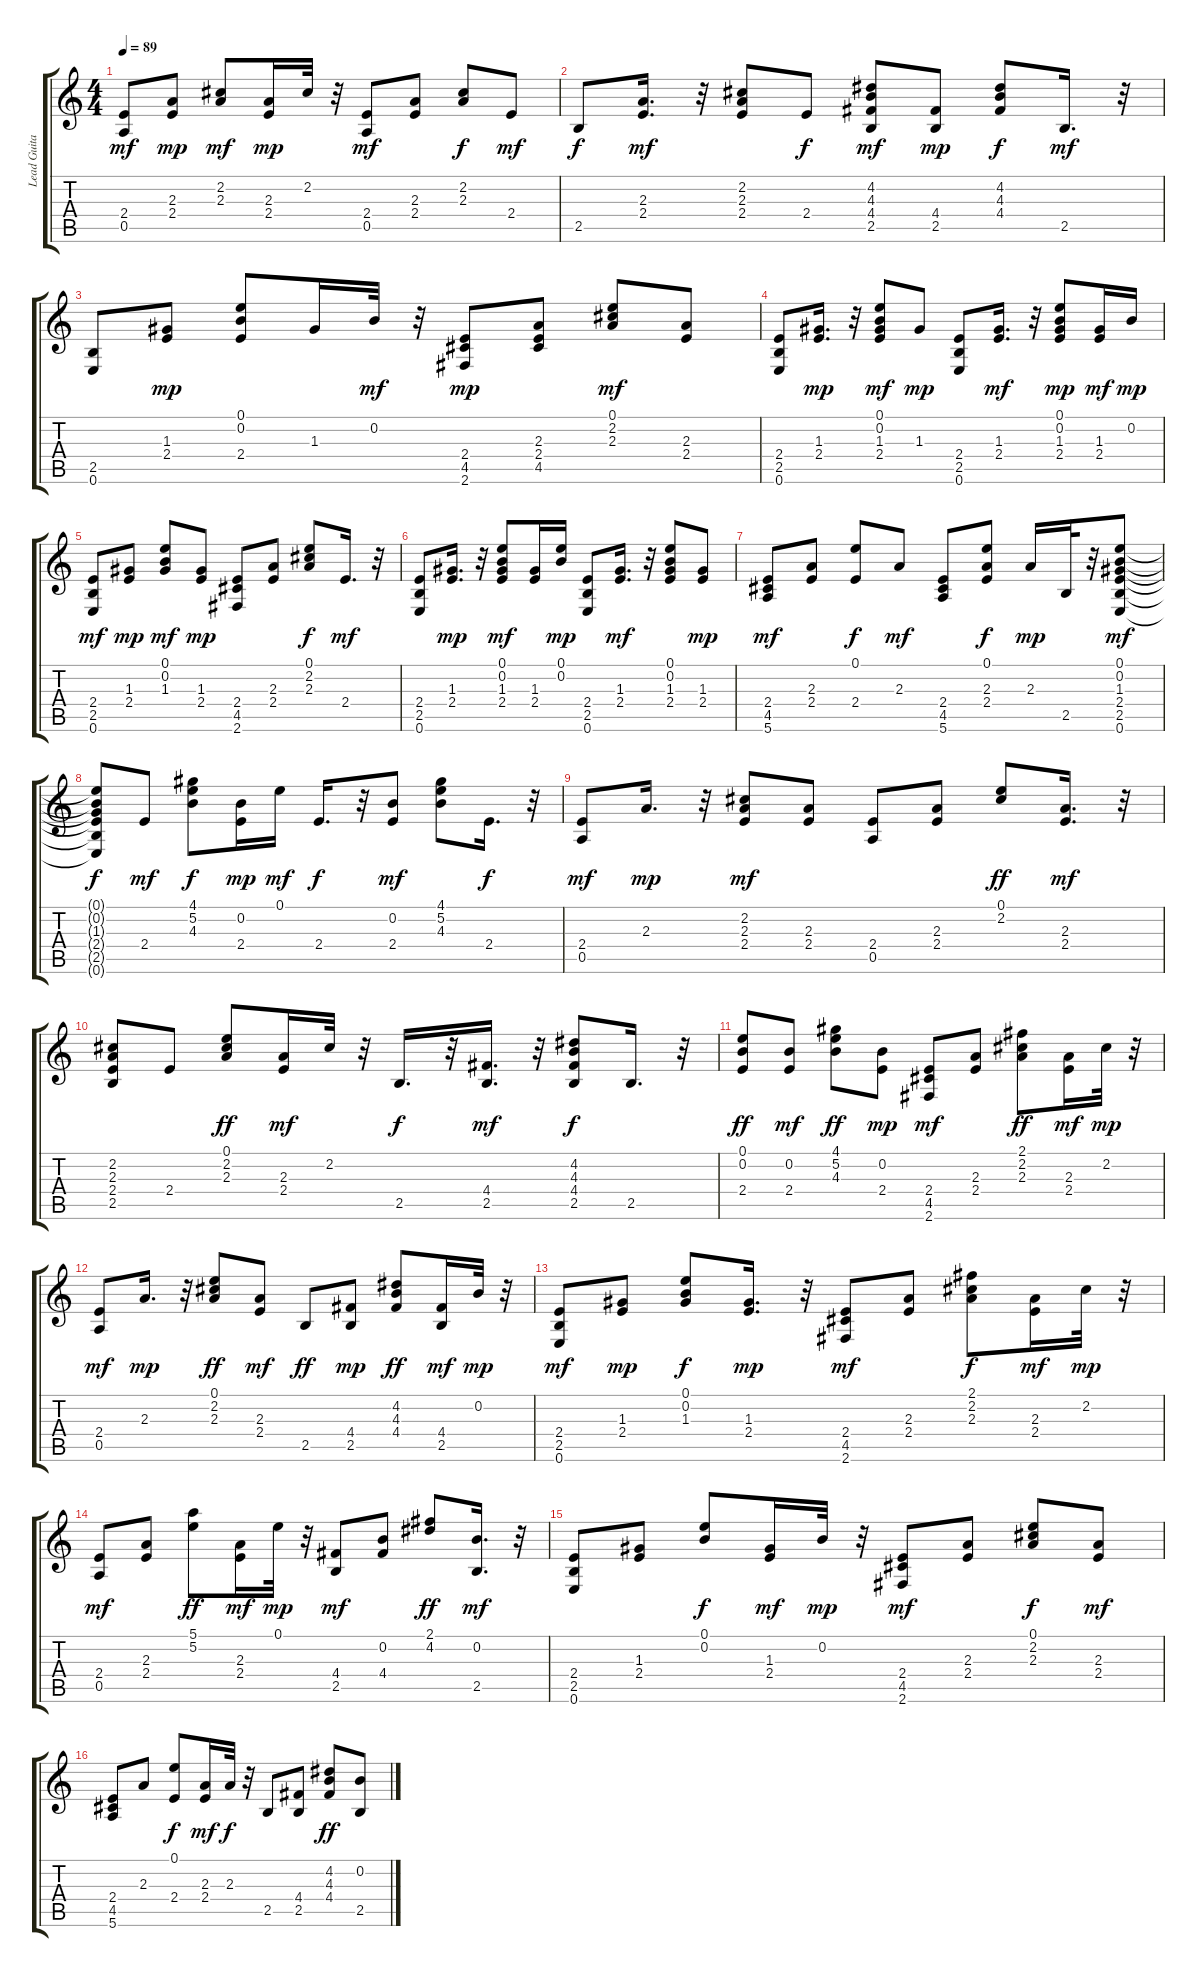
\track ("Lead Guitar" "Lead Guita") {instrument acousticguitarsteel}
\staff {score tabs}
\tuning (E4 B3 G3 D3 A2 E2) {hide}
\ts (4 4)
\tempo 89
\clef g2
\ks c
(2.4 0.5).8{dy mf} (2.3 2.4).8{dy mp} (2.2 2.3).8{dy mf} (2.3 2.4).16{dy mp} 2.2.32 r.32 (2.4 0.5).8{dy mf} (2.3 2.4).8 (2.2 2.3).8{dy f} 2.4.8{dy mf} |
2.5.8{dy f} (2.3 2.4).16{d dy mf} r.32 (2.2 2.3 2.4).8 2.4.8{dy f} (4.2 4.3 4.4 2.5).8{dy mf} (4.4 2.5).8{dy mp} (4.2 4.3 4.4).8{dy f} 2.5.16{d dy mf} r.32 |
(2.5 0.6).8 (1.3 2.4).8{dy mp} (0.1 0.2 2.4).8 1.3.16 0.2.32{dy mf} r.32 (2.4 4.5 2.6).8{dy mp} (2.3 2.4 4.5).8 (0.1 2.2 2.3).8{dy mf} (2.3 2.4).8 |
(2.4 2.5 0.6).8 (1.3 2.4).16{d dy mp} r.32 (0.1 0.2 1.3 2.4).8{dy mf} 1.3.8{dy mp} (2.4 2.5 0.6).8 (1.3 2.4).16{d dy mf} r.32 (0.1 0.2 1.3 2.4).8{dy mp} (1.3 2.4).16{dy mf} 0.2.16{dy mp} |
(2.4 2.5 0.6).8{dy mf} (1.3 2.4).8{dy mp} (0.1 0.2 1.3).8{dy mf} (1.3 2.4).8{dy mp} (2.4 4.5 2.6).8 (2.3 2.4).8 (0.1 2.2 2.3).8{dy f} 2.4.16{d dy mf} r.32 |
(2.4 2.5 0.6).8 (1.3 2.4).16{d dy mp} r.32 (0.1 0.2 1.3 2.4).8{dy mf} (1.3 2.4).16 (0.1 0.2).16{dy mp} (2.4 2.5 0.6).8 (1.3 2.4).16{d dy mf} r.32 (0.1 0.2 1.3 2.4).8 (1.3 2.4).8{dy mp} |
(2.4 4.5 5.6).8{dy mf} (2.3 2.4).8 (0.1 2.4).8{dy f} 2.3.8{dy mf} (2.4 4.5 5.6).8 (0.1 2.3 2.4).8{dy f} 2.3.16{dy mp} 2.5.32 r.32 (0.1 0.2 1.3 2.4 2.5 0.6).8{dy mf} |
(0.1{t} 0.2{t} 1.3{t} 2.4{t} 2.5{t} 0.6{t}).8{dy f} 2.4.8{dy mf} (4.1 5.2 4.3).8{dy f} (0.2 2.4).16{dy mp} 0.1.16{dy mf} 2.4.16{d dy f} r.32 (0.2 2.4).8{dy mf} (4.1 5.2 4.3).8 2.4.16{d dy f} r.32 |
(2.4 0.5).8{dy mf} 2.3.16{d dy mp} r.32 (2.2 2.3 2.4).8{dy mf} (2.3 2.4).8 (2.4 0.5).8 (2.3 2.4).8 (0.1 2.2).8{dy ff} (2.3 2.4).16{d dy mf} r.32 |
(2.2 2.3 2.4 2.5).8 2.4.8 (0.1 2.2 2.3).8{dy ff} (2.3 2.4).16{dy mf} 2.2.32 r.32 2.5.16{d dy f} r.32 (4.4 2.5).16{d dy mf} r.32 (4.2 4.3 4.4 2.5).8{dy f} 2.5.16{d} r.32 |
(0.1 0.2 2.4).8{dy ff} (0.2 2.4).8{dy mf} (4.1 5.2 4.3).8{dy ff} (0.2 2.4).8{dy mp} (2.4 4.5 2.6).8{dy mf} (2.3 2.4).8 (2.1 2.2 2.3).8{dy ff} (2.3 2.4).16{dy mf} 2.2.32{dy mp} r.32 |
(2.4 0.5).8{dy mf} 2.3.16{d dy mp} r.32 (0.1 2.2 2.3).8{dy ff} (2.3 2.4).8{dy mf} 2.5.8{dy ff} (4.4 2.5).8{dy mp} (4.2 4.3 4.4).8{dy ff} (4.4 2.5).16{dy mf} 0.2.32{dy mp} r.32 |
(2.4 2.5 0.6).8{dy mf} (1.3 2.4).8{dy mp} (0.1 0.2 1.3).8{dy f} (1.3 2.4).16{d dy mp} r.32 (2.4 4.5 2.6).8{dy mf} (2.3 2.4).8 (2.1 2.2 2.3).8{dy f} (2.3 2.4).16{dy mf} 2.2.32{dy mp} r.32 |
(2.4 0.5).8{dy mf} (2.3 2.4).8 (5.1 5.2).8{dy ff} (2.3 2.4).16{dy mf} 0.1.32{dy mp} r.32 (4.4 2.5).8{dy mf} (0.2 4.4).8 (2.1 4.2).8{dy ff} (0.2 2.5).16{d dy mf} r.32 |
(2.4 2.5 0.6).8 (1.3 2.4).8 (0.1 0.2).8{dy f} (1.3 2.4).16{dy mf} 0.2.32{dy mp} r.32 (2.4 4.5 2.6).8{dy mf} (2.3 2.4).8 (0.1 2.2 2.3).8{dy f} (2.3 2.4).8{dy mf} |
(2.4 4.5 5.6).8 2.3.8 (0.1 2.4).8{dy f} (2.3 2.4).16{dy mf} 2.3.32{dy f} r.32 2.5.8 (4.4 2.5).8 (4.2 4.3 4.4).8{dy ff} (0.2 2.5).8
